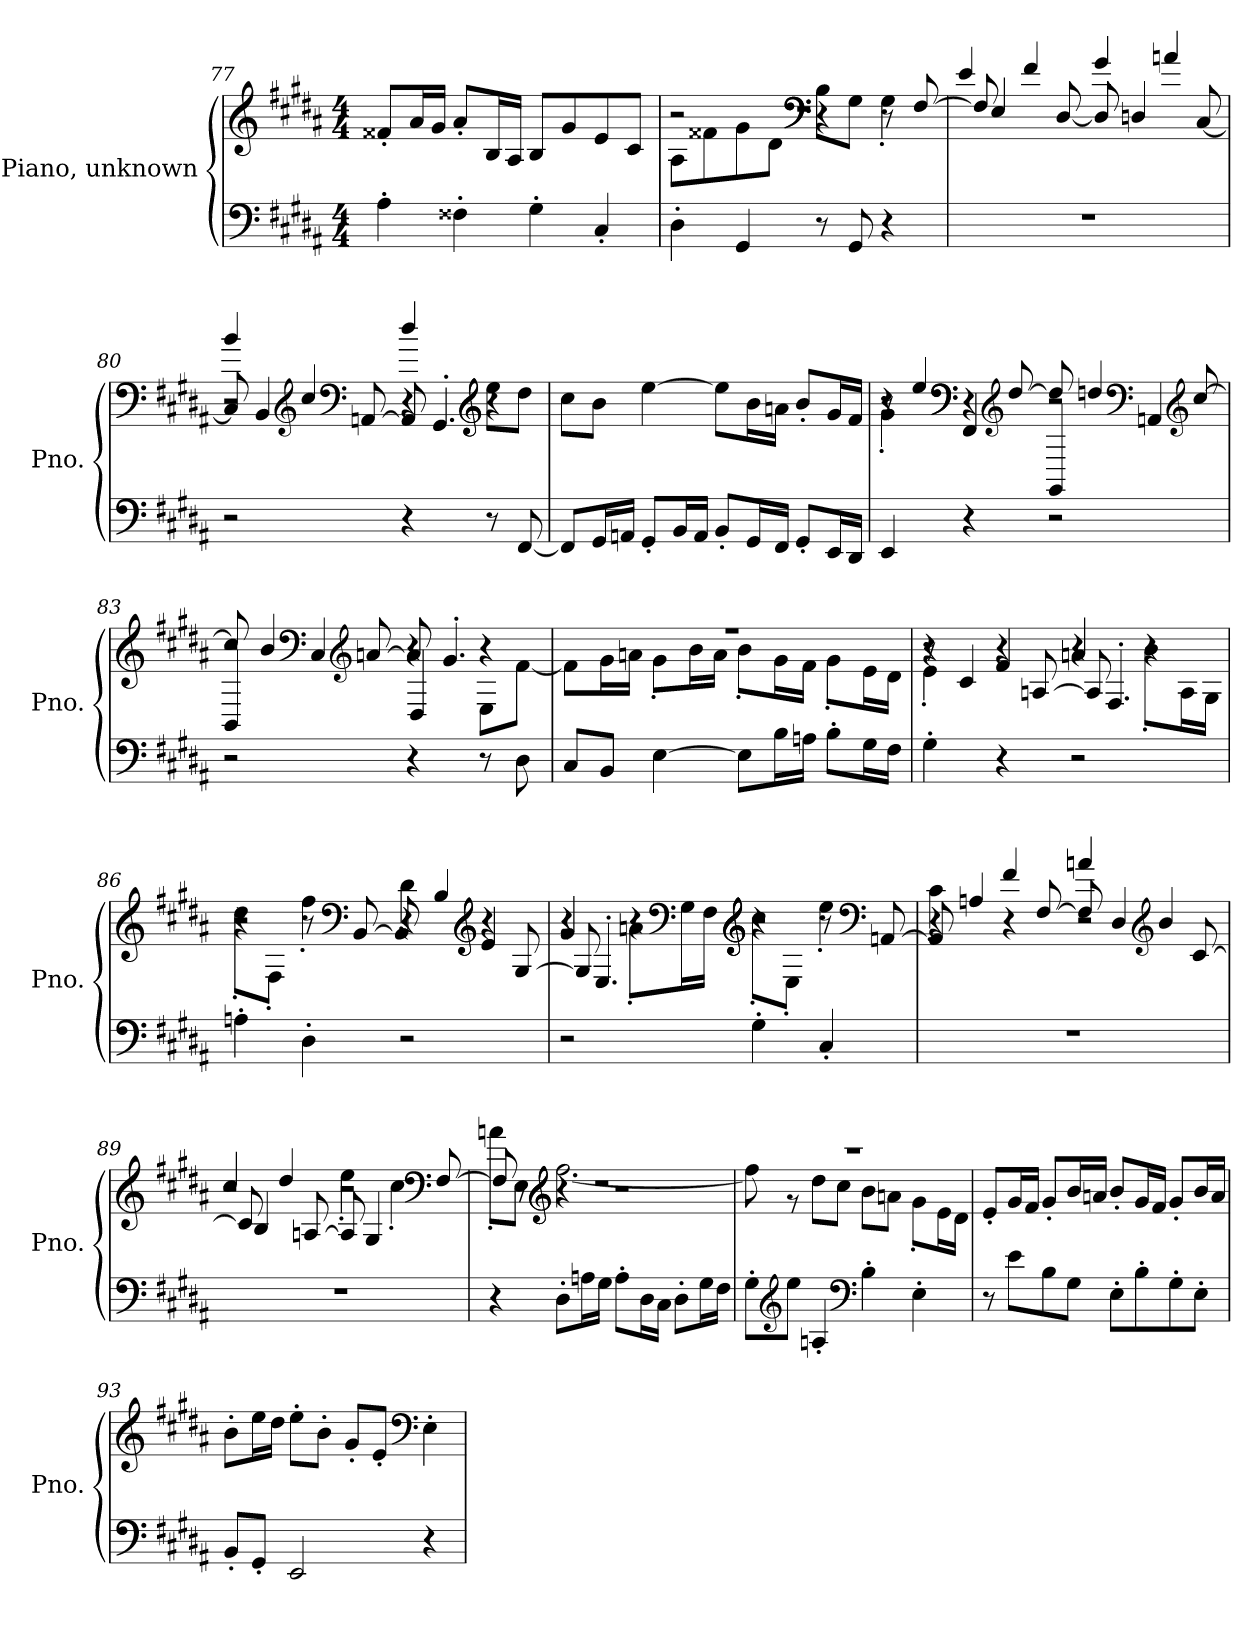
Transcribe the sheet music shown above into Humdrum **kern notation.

**kern	**kern
*part1	*part1
*staff2	*staff1
*I"Piano, unknown	*
*I'Pno.	*
*clefF4	*clefG2
*k[f#c#g#d#a#]	*k[f#c#g#d#a#]
*M4/4	*M4/4
=77	=77
4A#'\	8f##X'/L
.	16a#/L
.	16g#/JJ
4F##X'\	8a#'/L
.	16B/L
.	16A#/JJ
4G#'\	8B/L
.	8g#/
4C#'/	8e/
.	8c#/J
=78	=78
*	*^
*	*	*^
4D#'\	1r	8A#\L	2r
.	.	8f##X\	.
4GG#/	.	8g#\	.
.	.	8d#\J	.
*	*clefF4	*	*
8r	.	8B\L	4r
8GG#/	.	8G#\J	.
4r	.	4G#'\	8r
.	.	.	[8F#/
*	*	*v	*v
!!LO:LB:g=z
=79	=79	=79
1r	4e/	8F#/]
.	.	4E/
.	4f#/	.
.	.	[8D#/
.	4g#/	8D#/]
.	.	4Dn/
.	4an/	.
.	.	[8C#/
=80	=80	=80
*	*	*^
2r	4b/	2r	8C#/]
.	.	.	4BB/
*	*clefG2	*	*
.	4cc#/	.	.
*	*clefF4	*	*
.	.	.	[8AAn/
4r	4dd#/	4r	8AA/]
.	.	.	4.GG#'/
*	*clefG2	*	*
8r	4r	8ee\L	.
[8FF#/	.	8dd#\J	.
*	*v	*v	*v
!!LO:LB:g=z
=81	=81
8FF#/L]	8cc#\L
16GG#/L	8b\J
16AAn/JJ	.
8GG#'/L	[4ee\
16BB/L	.
16AA/JJ	.
8BB'/L	8ee\L]
16GG#/L	16b\L
16FF#/JJ	16an\JJ
8GG#'/L	8b'/L
16EE/L	16g#/L
16DD#/JJ	16f#/JJ
=82	=82
*	*^
*	*	*^
4EE/	8r	4g#'\	4r
.	4ee/	.	.
*	*clefF4	*	*
4r	.	4r	4FF#/
*	*clefG2	*	*
.	[8dd#/	.	.
2r	8dd#/]	2r	4GG#/
.	4ddn/	.	.
*	*clefF4	*	*
.	.	.	4AAn/
*	*clefG2	*	*
.	[8cc#/	.	.
!!LO:LB:g=z	!!	!!
=83	=83	=83	=83
2r	8cc#/]	2r	4BB/
.	4b/	.	.
*	*clefF4	*	*
.	.	.	4C#/
*	*clefG2	*	*
.	[8an/	.	.
4r	8a/]	4r	4D#/
.	4.g#'/	.	.
8r	.	8E\L	4r
8D#\	.	[8f#\J	.
*	*	*v	*v
=84	=84	=84
8C#/L	1r	8f#\L]
8BB/J	.	16g#\L
.	.	16an\JJ
[4E\	.	8g#'\L
.	.	16b\L
.	.	16a\JJ
8E\L]	.	8b'\L
16B\L	.	16g#\L
16An\JJ	.	16f#\JJ
8B'\L	.	8g#'\L
16G#\L	.	16e\L
16F#\JJ	.	16d#\JJ
=85	=85	=85
*	*	*^
4G#'\	4r	4e'\	8r
.	.	.	4c#/
4r	4f#/	4r	.
.	.	.	[8An/
2r	4an/	4r	8A/]
.	.	.	4.F#'/
.	4r	8b'\L	.
.	.	16A\L	.
.	.	16G#\JJ	.
!!LO:PB:g=z	!!	!!
=86	=86	=86	=86
4An'\	2r	8dd#'\L	4r
.	.	8F#'\J	.
4D#'\	.	4ff#'\	8r
*	*clefF4	*	*
.	.	.	[8BB/
2r	4r	4d#'\	8BB/]
.	.	.	4B/
*	*clefG2	*	*
.	4e/	4r	.
.	.	.	[8G#/
=87	=87	=87	=87
2r	4g#/	4r	8G#/]
.	.	.	4.E'/
.	4r	8an'\L	.
*	*clefF4	*	*
.	.	16G#\L	.
.	.	16F#\JJ	.
*	*clefG2	*	*
4G#'\	2r	8cc#'\L	4r
.	.	8E'\J	.
4C#'/	.	4ee'\	8r
*	*clefF4	*	*
.	.	.	[8AAn/
!!LO:LB:g=z	!!	!!
=88	=88	=88	=88
1r	4r	4c#'\	8AA/]
.	.	.	4An/
.	4f#/	4r	.
.	.	.	[8F#/
.	4an/	2r	8F#/]
.	.	.	4D#/
*	*clefG2	*	*
.	4b/	.	.
.	.	.	[8c#/
=89	=89	=89	=89
1r	4cc#/	2r	8c#/]
.	.	.	4B/
.	4dd#/	.	.
.	.	.	[8An/
.	2r	4ee'\	8A/]
.	.	.	4G#/
.	.	4cc#'\	.
*	*clefF4	*	*
.	.	.	[8F#/
=90	=90	=90	=90
4r	1r	8an'\L	8F#/]
.	.	8E\J	8r
*	*clefG2	*	*
8D#'\L	.	[2.ff#\	4r
16An\L	.	.	.
16G#\JJ	.	.	.
8A'\L	.	.	2r
16D#\L	.	.	.
16C#\JJ	.	.	.
8D#'\L	.	.	.
16G#\L	.	.	.
16F#\JJ	.	.	.
*	*	*v	*v
!!LO:LB:g=z
=91	=91	=91
8G#'\L	1r	8ff#\]
*clefG2	*	*
8ee\J	.	8r
4An'/	.	8dd#\L
.	.	8cc#\J
*clefF4	*	*
4B'\	.	8b\L
.	.	8an\J
4E'\	.	8g#'\L
.	.	16e\L
.	.	16d#\JJ
*	*v	*v
=92	=92
8r	8e'/L
8e\L	16g#/L
.	16f#/JJ
8B\	8g#'/L
8G#\J	16b/L
.	16an/JJ
8E'\L	8b'/L
8B'\	16g#/L
.	16f#/JJ
8G#'\	8g#'/L
8E'\J	16b/L
.	16a/JJ
=93	=93
8BB'/L	8b'\L
8GG#'/J	16ee\L
.	16dd#\JJ
2EE/	8ee'\L
.	8b'\J
.	8g#'/L
.	8e'/J
*	*clefF4
4r	4E'\
=	=
*-	*-
